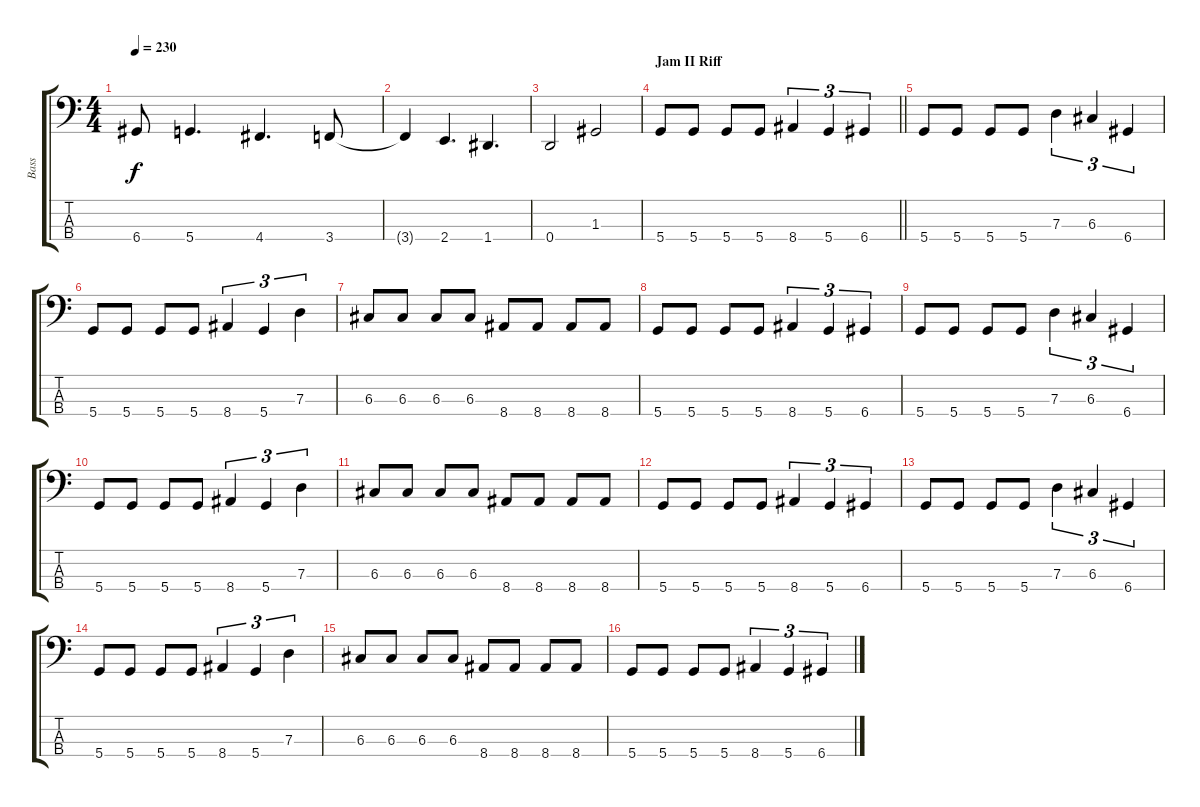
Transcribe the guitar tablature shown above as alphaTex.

\track ("Bass" "Bass") {instrument electricbassfinger}
\staff {score tabs}
\tuning (F2 C2 G1 D1) {hide}
\ts (4 4)
\tempo 230
\clef f4
\ks c
6.4{t}.8{dy f} 5.4.4{d} 4.4.4{d} 3.4.8 |
3.4{t}.4 2.4.4{d} 1.4.4{d} |
0.4.2 1.3.2 |
\section ("" "Jam II Riff")
\barLineRight lightlight
5.4.8 5.4.8 5.4.8 5.4.8 8.4.4{tu (3 2)} 5.4.4{tu (3 2)} 6.4.4{tu (3 2)} |
5.4.8 5.4.8 5.4.8 5.4.8 7.3.4{tu (3 2)} 6.3.4{tu (3 2)} 6.4.4{tu (3 2)} |
5.4.8 5.4.8 5.4.8 5.4.8 8.4.4{tu (3 2)} 5.4.4{tu (3 2)} 7.3.4{tu (3 2)} |
6.3.8 6.3.8 6.3.8 6.3.8 8.4.8 8.4.8 8.4.8 8.4.8 |
5.4.8 5.4.8 5.4.8 5.4.8 8.4.4{tu (3 2)} 5.4.4{tu (3 2)} 6.4.4{tu (3 2)} |
5.4.8 5.4.8 5.4.8 5.4.8 7.3.4{tu (3 2)} 6.3.4{tu (3 2)} 6.4.4{tu (3 2)} |
5.4.8 5.4.8 5.4.8 5.4.8 8.4.4{tu (3 2)} 5.4.4{tu (3 2)} 7.3.4{tu (3 2)} |
6.3.8 6.3.8 6.3.8 6.3.8 8.4.8 8.4.8 8.4.8 8.4.8 |
5.4.8 5.4.8 5.4.8 5.4.8 8.4.4{tu (3 2)} 5.4.4{tu (3 2)} 6.4.4{tu (3 2)} |
5.4.8 5.4.8 5.4.8 5.4.8 7.3.4{tu (3 2)} 6.3.4{tu (3 2)} 6.4.4{tu (3 2)} |
5.4.8 5.4.8 5.4.8 5.4.8 8.4.4{tu (3 2)} 5.4.4{tu (3 2)} 7.3.4{tu (3 2)} |
6.3.8 6.3.8 6.3.8 6.3.8 8.4.8 8.4.8 8.4.8 8.4.8 |
5.4.8 5.4.8 5.4.8 5.4.8 8.4.4{tu (3 2)} 5.4.4{tu (3 2)} 6.4.4{tu (3 2)}
